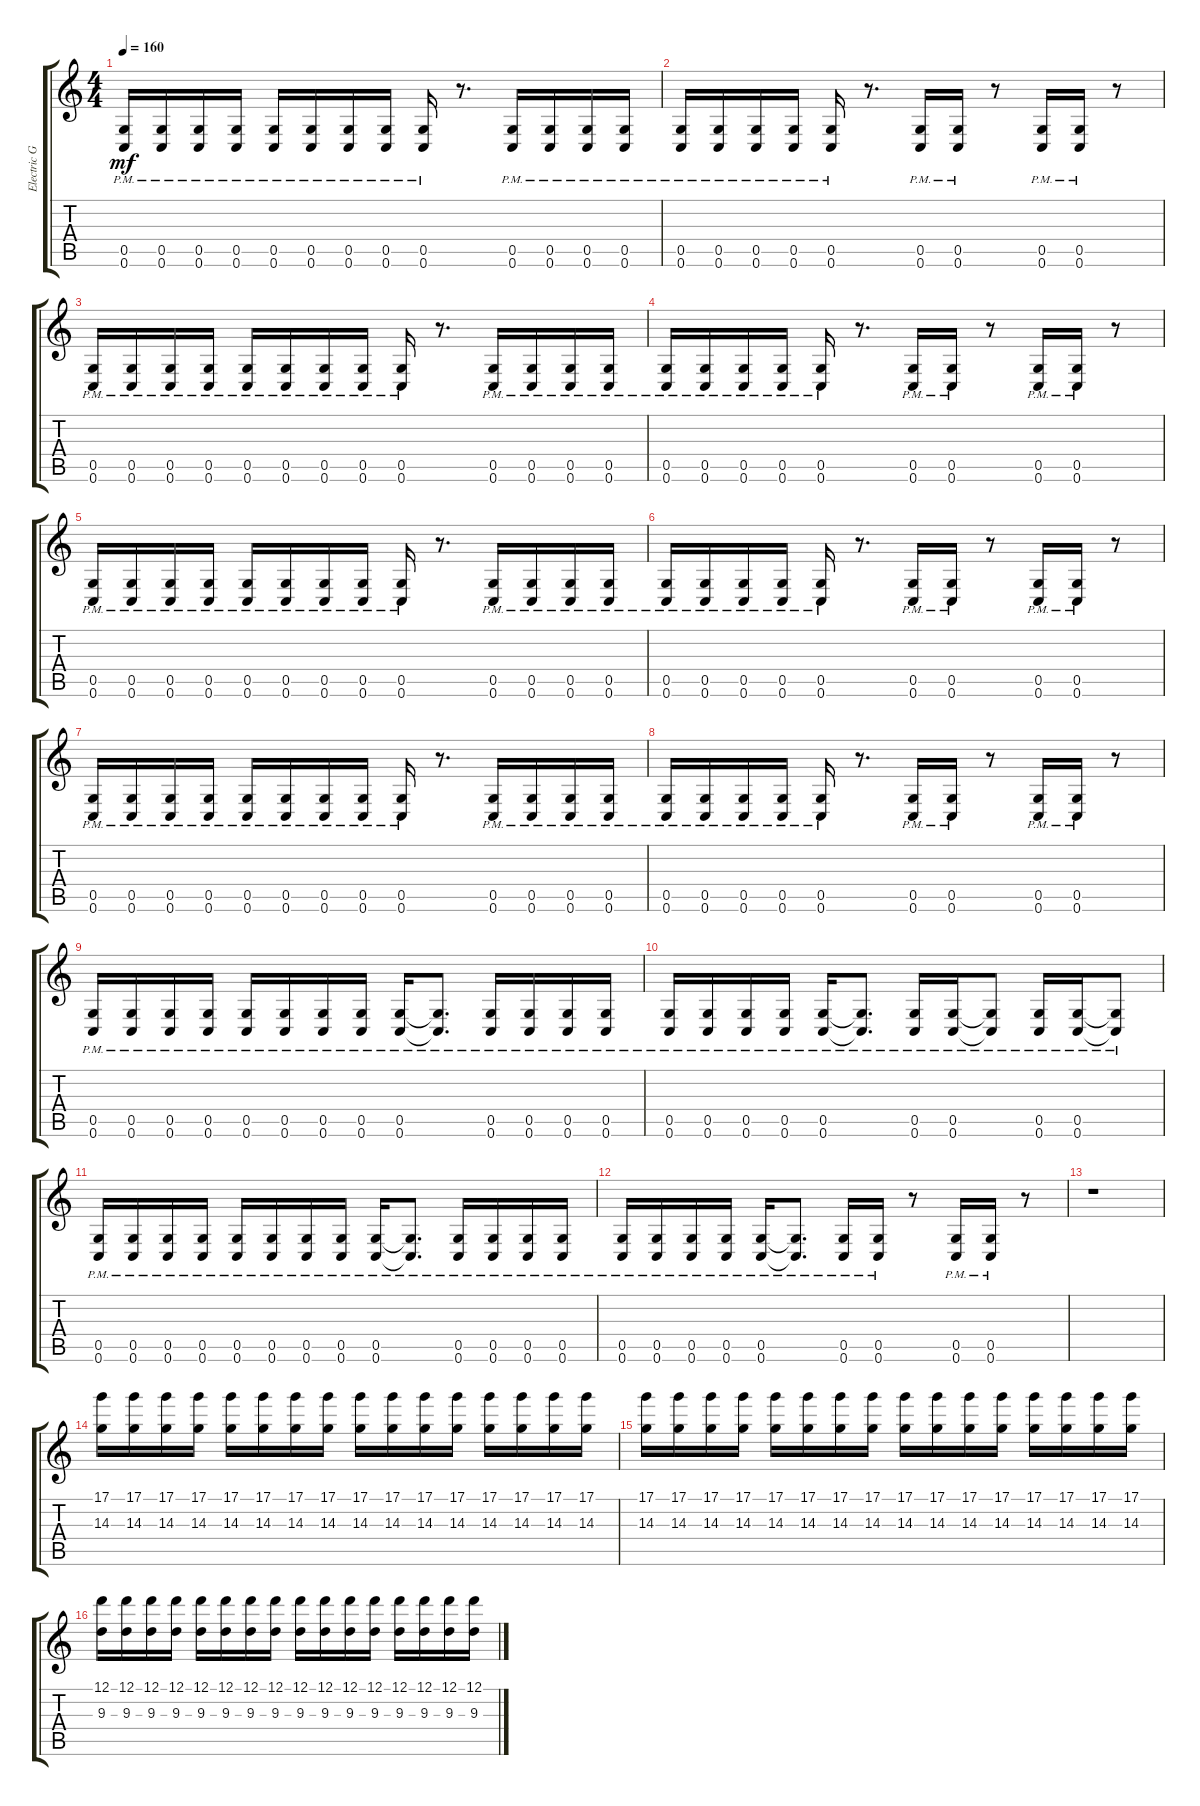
\track ("Electric Guitar" "Electric G") {instrument distortionguitar}
\staff {score tabs}
\tuning (D4 A3 F3 C3 G2 C2) {hide}
\ts (4 4)
\tempo 160
\clef g2
\ks c
(0.5{pm} 0.6{pm}).16{dy mf} (0.5{pm} 0.6{pm}).16 (0.5{pm} 0.6{pm}).16 (0.5{pm} 0.6{pm}).16 (0.5{pm} 0.6{pm}).16 (0.5{pm} 0.6{pm}).16 (0.5{pm} 0.6{pm}).16 (0.5{pm} 0.6{pm}).16 (0.5{pm} 0.6{pm}).16 r.8{d} (0.5{pm} 0.6{pm}).16 (0.5{pm} 0.6{pm}).16 (0.5{pm} 0.6{pm}).16 (0.5{pm} 0.6{pm}).16 |
(0.5{pm} 0.6{pm}).16 (0.5{pm} 0.6{pm}).16 (0.5{pm} 0.6{pm}).16 (0.5{pm} 0.6{pm}).16 (0.5{pm} 0.6{pm}).16 r.8{d} (0.5{pm} 0.6{pm}).16 (0.5{pm} 0.6{pm}).16 r.8 (0.5{pm} 0.6{pm}).16 (0.5{pm} 0.6{pm}).16 r.8 |
(0.5{pm} 0.6{pm}).16 (0.5{pm} 0.6{pm}).16 (0.5{pm} 0.6{pm}).16 (0.5{pm} 0.6{pm}).16 (0.5{pm} 0.6{pm}).16 (0.5{pm} 0.6{pm}).16 (0.5{pm} 0.6{pm}).16 (0.5{pm} 0.6{pm}).16 (0.5{pm} 0.6{pm}).16 r.8{d} (0.5{pm} 0.6{pm}).16 (0.5{pm} 0.6{pm}).16 (0.5{pm} 0.6{pm}).16 (0.5{pm} 0.6{pm}).16 |
(0.5{pm} 0.6{pm}).16 (0.5{pm} 0.6{pm}).16 (0.5{pm} 0.6{pm}).16 (0.5{pm} 0.6{pm}).16 (0.5{pm} 0.6{pm}).16 r.8{d} (0.5{pm} 0.6{pm}).16 (0.5{pm} 0.6{pm}).16 r.8 (0.5{pm} 0.6{pm}).16 (0.5{pm} 0.6{pm}).16 r.8 |
(0.5{pm} 0.6{pm}).16 (0.5{pm} 0.6{pm}).16 (0.5{pm} 0.6{pm}).16 (0.5{pm} 0.6{pm}).16 (0.5{pm} 0.6{pm}).16 (0.5{pm} 0.6{pm}).16 (0.5{pm} 0.6{pm}).16 (0.5{pm} 0.6{pm}).16 (0.5{pm} 0.6{pm}).16 r.8{d} (0.5{pm} 0.6{pm}).16 (0.5{pm} 0.6{pm}).16 (0.5{pm} 0.6{pm}).16 (0.5{pm} 0.6{pm}).16 |
(0.5{pm} 0.6{pm}).16 (0.5{pm} 0.6{pm}).16 (0.5{pm} 0.6{pm}).16 (0.5{pm} 0.6{pm}).16 (0.5{pm} 0.6{pm}).16 r.8{d} (0.5{pm} 0.6{pm}).16 (0.5{pm} 0.6{pm}).16 r.8 (0.5{pm} 0.6{pm}).16 (0.5{pm} 0.6{pm}).16 r.8 |
(0.5{pm} 0.6{pm}).16 (0.5{pm} 0.6{pm}).16 (0.5{pm} 0.6{pm}).16 (0.5{pm} 0.6{pm}).16 (0.5{pm} 0.6{pm}).16 (0.5{pm} 0.6{pm}).16 (0.5{pm} 0.6{pm}).16 (0.5{pm} 0.6{pm}).16 (0.5{pm} 0.6{pm}).16 r.8{d} (0.5{pm} 0.6{pm}).16 (0.5{pm} 0.6{pm}).16 (0.5{pm} 0.6{pm}).16 (0.5{pm} 0.6{pm}).16 |
(0.5{pm} 0.6{pm}).16 (0.5{pm} 0.6{pm}).16 (0.5{pm} 0.6{pm}).16 (0.5{pm} 0.6{pm}).16 (0.5{pm} 0.6{pm}).16 r.8{d} (0.5{pm} 0.6{pm}).16 (0.5{pm} 0.6{pm}).16 r.8 (0.5{pm} 0.6{pm}).16 (0.5{pm} 0.6{pm}).16 r.8 |
(0.5{pm} 0.6{pm}).16 (0.5{pm} 0.6{pm}).16 (0.5{pm} 0.6{pm}).16 (0.5{pm} 0.6{pm}).16 (0.5{pm} 0.6{pm}).16 (0.5{pm} 0.6{pm}).16 (0.5{pm} 0.6{pm}).16 (0.5{pm} 0.6{pm}).16 (0.5{pm} 0.6{pm}).16 (0.5{pm t} 0.6{pm t}).8{d} (0.5{pm} 0.6{pm}).16 (0.5{pm} 0.6{pm}).16 (0.5{pm} 0.6{pm}).16 (0.5{pm} 0.6{pm}).16 |
(0.5{pm} 0.6{pm}).16 (0.5{pm} 0.6{pm}).16 (0.5{pm} 0.6{pm}).16 (0.5{pm} 0.6{pm}).16 (0.5{pm} 0.6{pm}).16 (0.5{pm t} 0.6{pm t}).8{d} (0.5{pm} 0.6{pm}).16 (0.5{pm} 0.6{pm}).16 (0.5{pm t} 0.6{pm t}).8 (0.5{pm} 0.6{pm}).16 (0.5{pm} 0.6{pm}).16 (0.5{pm t} 0.6{pm t}).8 |
(0.5{pm} 0.6{pm}).16 (0.5{pm} 0.6{pm}).16 (0.5{pm} 0.6{pm}).16 (0.5{pm} 0.6{pm}).16 (0.5{pm} 0.6{pm}).16 (0.5{pm} 0.6{pm}).16 (0.5{pm} 0.6{pm}).16 (0.5{pm} 0.6{pm}).16 (0.5{pm} 0.6{pm}).16 (0.5{pm t} 0.6{pm t}).8{d} (0.5{pm} 0.6{pm}).16 (0.5{pm} 0.6{pm}).16 (0.5{pm} 0.6{pm}).16 (0.5{pm} 0.6{pm}).16 |
(0.5{pm} 0.6{pm}).16 (0.5{pm} 0.6{pm}).16 (0.5{pm} 0.6{pm}).16 (0.5{pm} 0.6{pm}).16 (0.5{pm} 0.6{pm}).16 (0.5{pm t} 0.6{pm t}).8{d} (0.5{pm} 0.6{pm}).16 (0.5{pm} 0.6{pm}).16 r.8 (0.5{pm} 0.6{pm}).16 (0.5{pm} 0.6{pm}).16 r.8 |
r.1 |
(17.1 14.3).16 (17.1 14.3).16 (17.1 14.3).16 (17.1 14.3).16 (17.1 14.3).16 (17.1 14.3).16 (17.1 14.3).16 (17.1 14.3).16 (17.1 14.3).16 (17.1 14.3).16 (17.1 14.3).16 (17.1 14.3).16 (17.1 14.3).16 (17.1 14.3).16 (17.1 14.3).16 (17.1 14.3).16 |
(17.1 14.3).16 (17.1 14.3).16 (17.1 14.3).16 (17.1 14.3).16 (17.1 14.3).16 (17.1 14.3).16 (17.1 14.3).16 (17.1 14.3).16 (17.1 14.3).16 (17.1 14.3).16 (17.1 14.3).16 (17.1 14.3).16 (17.1 14.3).16 (17.1 14.3).16 (17.1 14.3).16 (17.1 14.3).16 |
(12.1 9.3).16 (12.1 9.3).16 (12.1 9.3).16 (12.1 9.3).16 (12.1 9.3).16 (12.1 9.3).16 (12.1 9.3).16 (12.1 9.3).16 (12.1 9.3).16 (12.1 9.3).16 (12.1 9.3).16 (12.1 9.3).16 (12.1 9.3).16 (12.1 9.3).16 (12.1 9.3).16 (12.1 9.3).16
